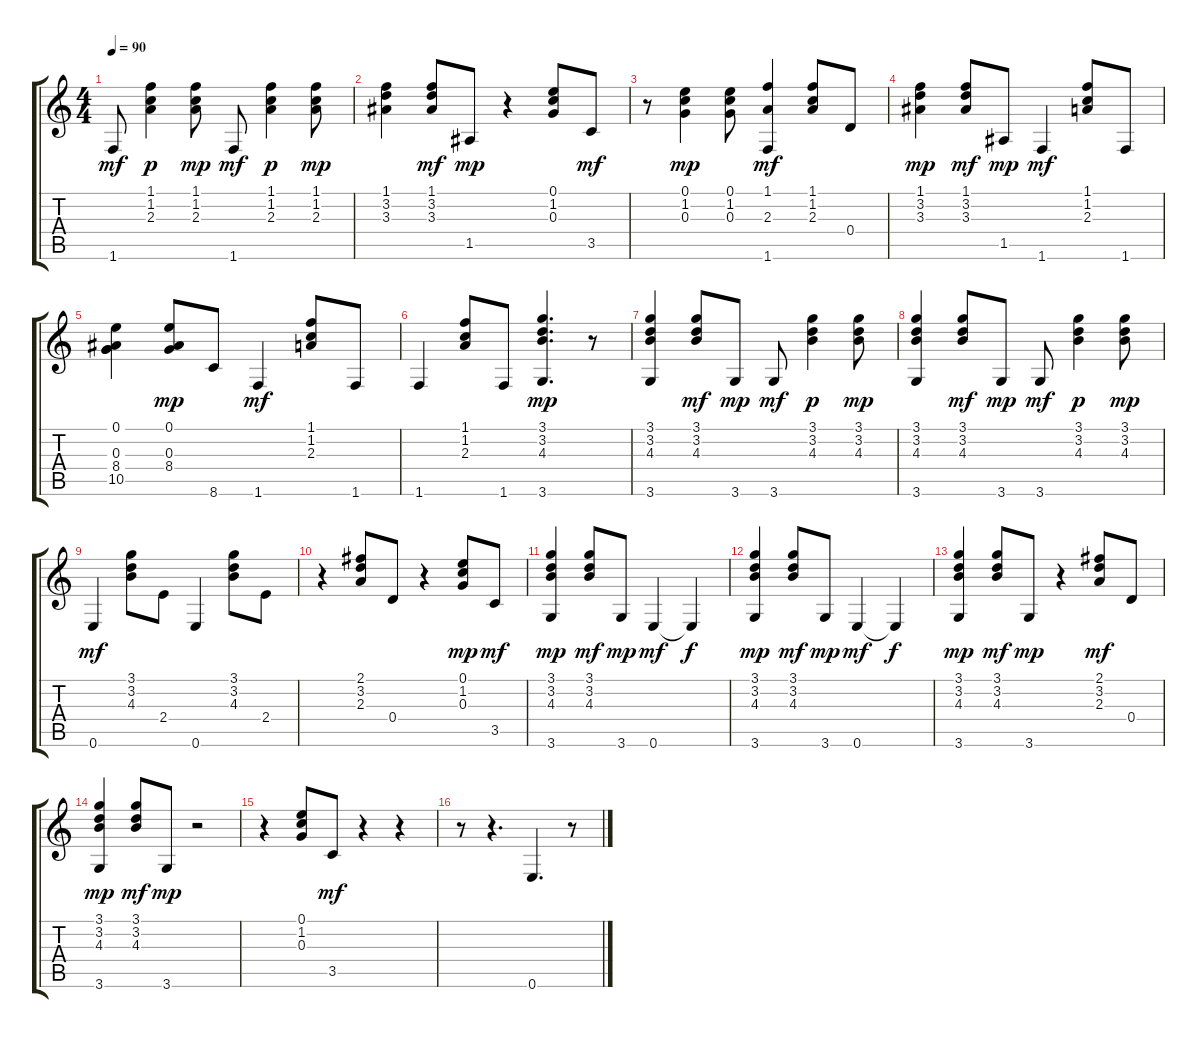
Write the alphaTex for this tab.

\track "" {instrument acousticguitarnylon}
\staff {score tabs}
\tuning (E4 B3 G3 D3 A2 E2) {hide}
\ts (4 4)
\tempo 90
\clef g2
\ks c
1.6.8{dy mf} (1.1 1.2 2.3).4{dy p} (1.1 1.2 2.3).8{dy mp} 1.6.8{dy mf} (1.1 1.2 2.3).4{dy p} (1.1 1.2 2.3).8{dy mp} |
(1.1 3.2 3.3).4 (1.1 3.2 3.3).8{dy mf} 1.5.8{dy mp} r.4 (0.1 1.2 0.3).8 3.5.8{dy mf} |
r.8 (0.1 1.2 0.3).4{dy mp} (0.1 1.2 0.3).8 (1.1 2.3 1.6).4{dy mf} (1.1 1.2 2.3).8 0.4.8 |
(1.1 3.2 3.3).4{dy mp} (1.1 3.2 3.3).8{dy mf} 1.5.8{dy mp} 1.6.4{dy mf} (1.1 1.2 2.3).8 1.6.8 |
(0.1 0.3 8.4 10.5).4 (0.1 0.3 8.4).8{dy mp} 8.6.8 1.6.4{dy mf} (1.1 1.2 2.3).8 1.6.8 |
1.6.4 (1.1 1.2 2.3).8 1.6.8 (3.1 3.2 4.3 3.6).4{d dy mp} r.8 |
(3.1 3.2 4.3 3.6).4 (3.1 3.2 4.3).8{dy mf} 3.6.8{dy mp} 3.6.8{dy mf} (3.1 3.2 4.3).4{dy p} (3.1 3.2 4.3).8{dy mp} |
(3.1 3.2 4.3 3.6).4 (3.1 3.2 4.3).8{dy mf} 3.6.8{dy mp} 3.6.8{dy mf} (3.1 3.2 4.3).4{dy p} (3.1 3.2 4.3).8{dy mp} |
0.6.4{dy mf} (3.1 3.2 4.3).8 2.4.8 0.6.4 (3.1 3.2 4.3).8 2.4.8 |
r.4 (2.1 3.2 2.3).8 0.4.8 r.4 (0.1 1.2 0.3).8{dy mp} 3.5.8{dy mf} |
(3.1 3.2 4.3 3.6).4{dy mp} (3.1 3.2 4.3).8{dy mf} 3.6.8{dy mp} 0.6.4{dy mf} 0.6{t}.4{dy f} |
(3.1 3.2 4.3 3.6).4{dy mp} (3.1 3.2 4.3).8{dy mf} 3.6.8{dy mp} 0.6.4{dy mf} 0.6{t}.4{dy f} |
(3.1 3.2 4.3 3.6).4{dy mp} (3.1 3.2 4.3).8{dy mf} 3.6.8{dy mp} r.4 (2.1 3.2 2.3).8{dy mf} 0.4.8 |
(3.1 3.2 4.3 3.6).4{dy mp} (3.1 3.2 4.3).8{dy mf} 3.6.8{dy mp} r.2 |
r.4 (0.1 1.2 0.3).8 3.5.8{dy mf} r.4 r.4 |
r.8 r.4{d} 0.6.4{d} r.8
